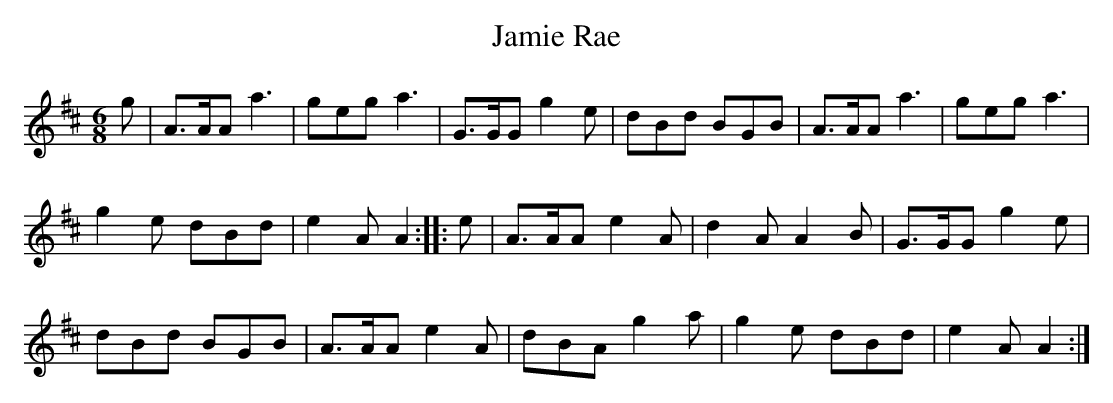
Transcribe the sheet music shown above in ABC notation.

X:1
T:Jamie Rae
M:6/8
L:1/8
K:A mix
g|A>AA a3|geg a3|G>GG g2 e|dBd BGB|A>AA a3|geg a3|
g2 e dBd|e2 A A2::e|A>AA e2 A|d2 A A2 B|G>GG g2 e|
dBd BGB|A>AA e2 A|dBA g2 a|g2 e dBd|e2 A A2:|
